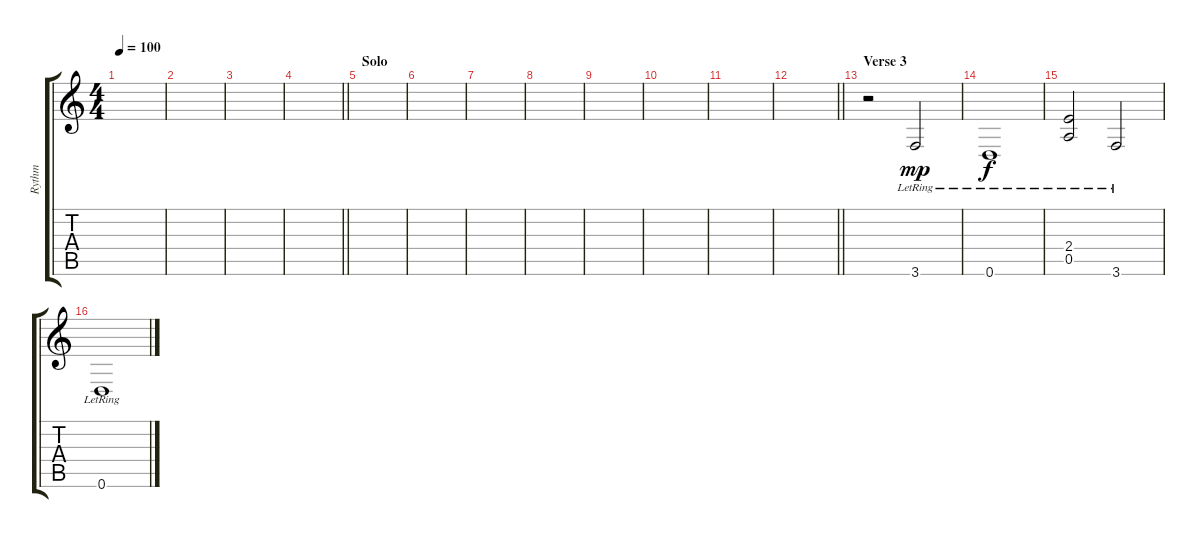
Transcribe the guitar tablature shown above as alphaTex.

\track ("Rythm" "Rythm") {instrument electricguitarclean}
\staff {score tabs}
\tuning (E4 B3 G3 D3 A2 D2) {hide}
\ts (4 4)
\tempo 100
\clef g2
\ks c
|
|
|
\barLineRight lightlight
|
\section ("" "Solo")
|
|
|
|
|
|
|
\barLineRight lightlight
|
\section ("" "Verse 3")
r.2 3.6{lr}.2{dy mp} |
0.6{lr}.1{dy f} |
(2.4{lr} 0.5{lr}).2 3.6{lr}.2 |
0.6{lr}.1
